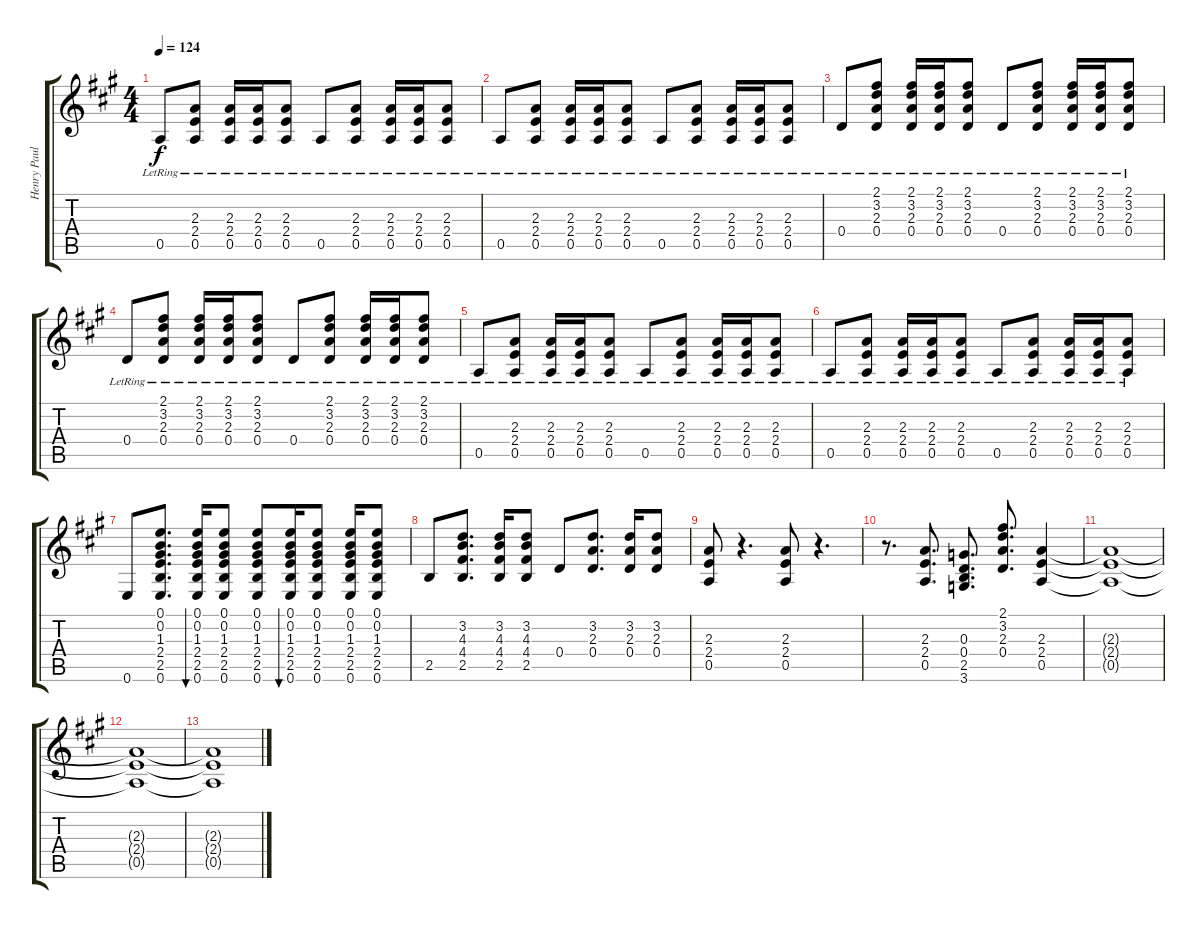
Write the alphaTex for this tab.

\track ("Henry Paul Guitar" "Henry Paul") {instrument electricguitarclean}
\staff {score tabs}
\tuning (E4 B3 G3 D3 A2 E2) {hide}
\ts (4 4)
\tempo 124
\clef g2
\ks a
0.5{lr}.8{dy f} (2.3{lr} 2.4{lr} 0.5{lr}).8 (2.3{lr} 2.4{lr} 0.5{lr}).16 (2.3{lr} 2.4{lr} 0.5{lr}).16 (2.3{lr} 2.4{lr} 0.5{lr}).8 0.5{lr}.8 (2.3{lr} 2.4{lr} 0.5{lr}).8 (2.3{lr} 2.4{lr} 0.5{lr}).16 (2.3{lr} 2.4{lr} 0.5{lr}).16 (2.3{lr} 2.4{lr} 0.5{lr}).8 |
0.5{lr}.8 (2.3{lr} 2.4{lr} 0.5{lr}).8 (2.3{lr} 2.4{lr} 0.5{lr}).16 (2.3{lr} 2.4{lr} 0.5{lr}).16 (2.3{lr} 2.4{lr} 0.5{lr}).8 0.5{lr}.8 (2.3{lr} 2.4{lr} 0.5{lr}).8 (2.3{lr} 2.4{lr} 0.5{lr}).16 (2.3{lr} 2.4{lr} 0.5{lr}).16 (2.3{lr} 2.4{lr} 0.5{lr}).8 |
0.4{lr}.8 (2.1{lr} 3.2{lr} 2.3{lr} 0.4{lr}).8 (2.1{lr} 3.2{lr} 2.3{lr} 0.4{lr}).16 (2.1{lr} 3.2{lr} 2.3{lr} 0.4{lr}).16 (2.1{lr} 3.2{lr} 2.3{lr} 0.4{lr}).8 0.4{lr}.8 (2.1{lr} 3.2{lr} 2.3{lr} 0.4{lr}).8 (2.1{lr} 3.2{lr} 2.3{lr} 0.4{lr}).16 (2.1{lr} 3.2{lr} 2.3{lr} 0.4{lr}).16 (2.1{lr} 3.2{lr} 2.3{lr} 0.4{lr}).8 |
0.4{lr}.8 (2.1{lr} 3.2{lr} 2.3{lr} 0.4{lr}).8 (2.1{lr} 3.2{lr} 2.3{lr} 0.4{lr}).16 (2.1{lr} 3.2{lr} 2.3{lr} 0.4{lr}).16 (2.1{lr} 3.2{lr} 2.3{lr} 0.4{lr}).8 0.4{lr}.8 (2.1{lr} 3.2{lr} 2.3{lr} 0.4{lr}).8 (2.1{lr} 3.2{lr} 2.3{lr} 0.4{lr}).16 (2.1{lr} 3.2{lr} 2.3{lr} 0.4{lr}).16 (2.1{lr} 3.2{lr} 2.3{lr} 0.4{lr}).8 |
0.5{lr}.8 (2.3{lr} 2.4{lr} 0.5{lr}).8 (2.3{lr} 2.4{lr} 0.5{lr}).16 (2.3{lr} 2.4{lr} 0.5{lr}).16 (2.3{lr} 2.4{lr} 0.5{lr}).8 0.5{lr}.8 (2.3{lr} 2.4{lr} 0.5{lr}).8 (2.3{lr} 2.4{lr} 0.5{lr}).16 (2.3{lr} 2.4{lr} 0.5{lr}).16 (2.3{lr} 2.4{lr} 0.5{lr}).8 |
0.5{lr}.8 (2.3{lr} 2.4{lr} 0.5{lr}).8 (2.3{lr} 2.4{lr} 0.5{lr}).16 (2.3{lr} 2.4{lr} 0.5{lr}).16 (2.3{lr} 2.4{lr} 0.5{lr}).8 0.5{lr}.8 (2.3{lr} 2.4{lr} 0.5{lr}).8 (2.3{lr} 2.4{lr} 0.5{lr}).16 (2.3{lr} 2.4{lr} 0.5{lr}).16 (2.3{lr} 2.4{lr} 0.5{lr}).8 |
0.6.8 (0.1 0.2 1.3 2.4 2.5 0.6).8{d} (0.1 0.2 1.3 2.4 2.5 0.6).16{bu 60} (0.1 0.2 1.3 2.4 2.5 0.6).8 (0.1 0.2 1.3 2.4 2.5 0.6).8 (0.1 0.2 1.3 2.4 2.5 0.6).16{bu 120} (0.1 0.2 1.3 2.4 2.5 0.6).8 (0.1 0.2 1.3 2.4 2.5 0.6).16 (0.1 0.2 1.3 2.4 2.5 0.6).8 |
2.5.8 (3.2 4.3 4.4 2.5).8{d} (3.2 4.3 4.4 2.5).16 (3.2 4.3 4.4 2.5).8 0.4.8 (3.2 2.3 0.4).8{d} (3.2 2.3 0.4).16 (3.2 2.3 0.4).8 |
(2.3 2.4 0.5).8 r.4{d} (2.3 2.4 0.5).8 r.4{d} |
r.8{d} (2.3 2.4 0.5).8{d} (0.3 0.4 2.5 3.6).8{d} (2.1 3.2 2.3 0.4).8{d} (2.3 2.4 0.5).4 |
(2.3{t} 2.4{t} 0.5{t}).1 |
(2.3{t} 2.4{t} 0.5{t}).1 |
(2.3{t} 2.4{t} 0.5{t}).1
